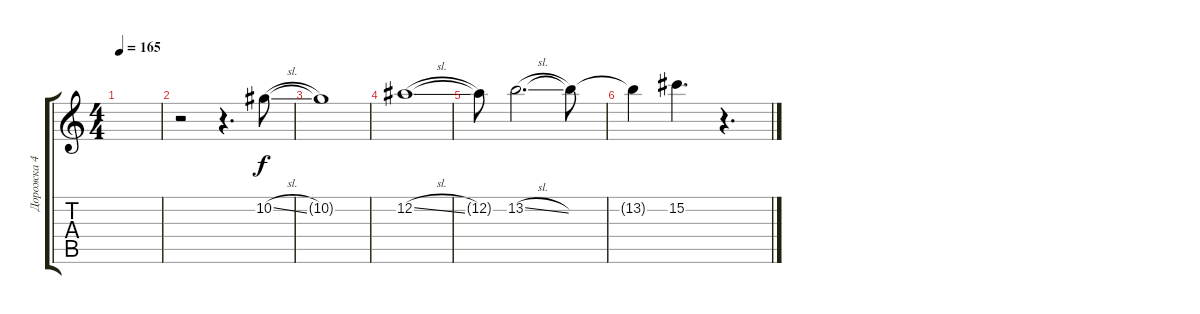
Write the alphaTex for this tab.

\track ("Дорожка 4" "Дорожка 4") {instrument distortionguitar}
\staff {score tabs}
\tuning (Eb4 Bb3 Gb3 Db3 Ab2 Eb2) {hide}
\ts (4 4)
\tempo 165
\clef g2
\ks c
|
r.2 r.4{d} 10.2{sl}.8 |
10.2{t}.1 |
12.2{sl}.1 |
12.2{t}.8 13.2{sl}.2{d} 13.2{t}.8 |
13.2{t}.4 15.2.4{d} r.4{d}
